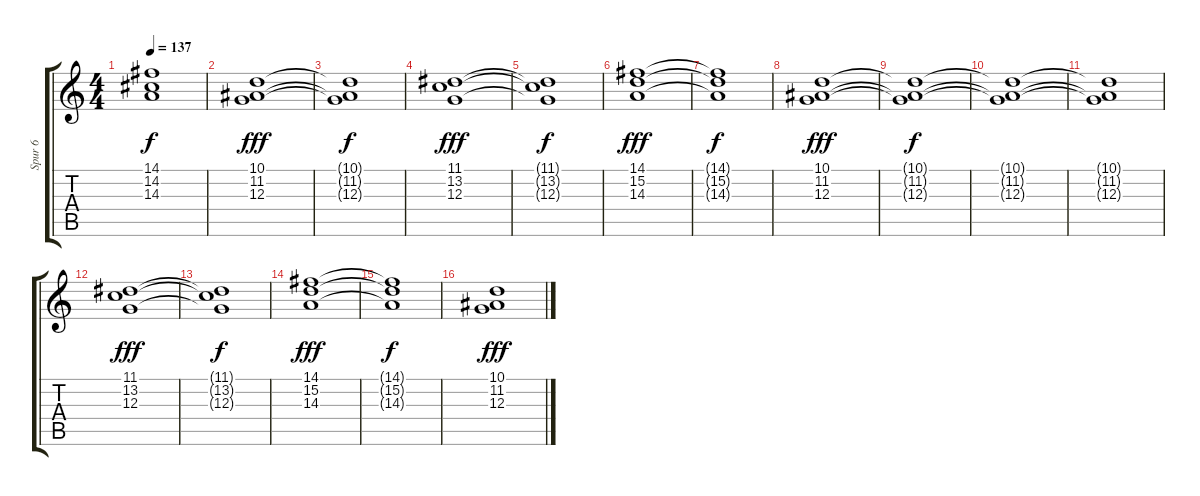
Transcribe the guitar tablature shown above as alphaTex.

\track ("Spur 6" "Spur 6") {instrument rockorgan}
\staff {score tabs}
\tuning (E4 B3 G3 D3 A2 E2) {hide}
\ts (4 4)
\tempo 137
\clef g2
\ks c
(14.1{t} 14.2{t} 14.3{t}).1{dy f} |
(10.1 11.2 12.3).1{dy fff} |
(10.1{t} 11.2{t} 12.3{t}).1{dy f} |
(11.1 13.2 12.3).1{dy fff} |
(11.1{t} 13.2{t} 12.3{t}).1{dy f} |
(14.1 15.2 14.3).1{dy fff} |
(14.1{t} 15.2{t} 14.3{t}).1{dy f} |
(10.1 11.2 12.3).1{dy fff} |
(10.1{t} 11.2{t} 12.3{t}).1{dy f} |
(10.1{t} 11.2{t} 12.3{t}).1 |
(10.1{t} 11.2{t} 12.3{t}).1 |
(11.1 13.2 12.3).1{dy fff} |
(11.1{t} 13.2{t} 12.3{t}).1{dy f} |
(14.1 15.2 14.3).1{dy fff} |
(14.1{t} 15.2{t} 14.3{t}).1{dy f} |
(10.1 11.2 12.3).1{dy fff}
